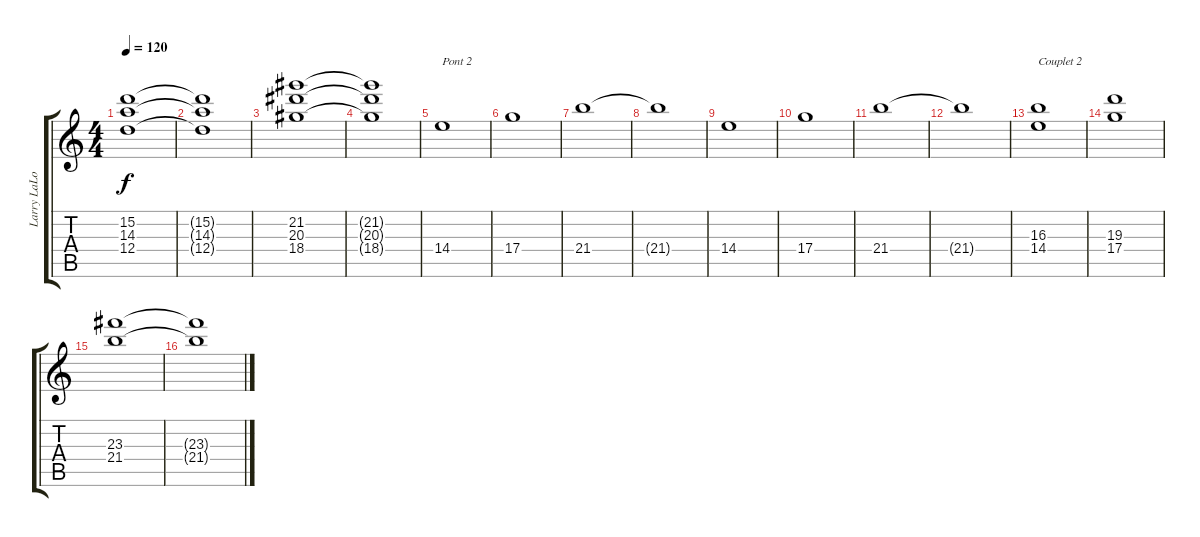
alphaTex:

\track ("Larry LaLonde" "Larry LaLo") {instrument overdrivenguitar}
\staff {score tabs}
\tuning (E4 B3 G3 D3 A2 D2) {hide}
\ts (4 4)
\tempo 120
\clef g2
\ks c
(15.2 14.3 12.4).1{dy f} |
(15.2{t} 14.3{t} 12.4{t}).1 |
(21.2 20.3 18.4).1 |
(21.2{t} 20.3{t} 18.4{t}).1 |
14.4.1{txt "Pont 2"} |
17.4.1 |
21.4.1 |
21.4{t}.1 |
14.4.1 |
17.4.1 |
21.4.1 |
21.4{t}.1 |
(16.3 14.4).1{txt "Couplet 2"} |
(19.3 17.4).1 |
(23.3 21.4).1 |
(23.3{t} 21.4{t}).1
